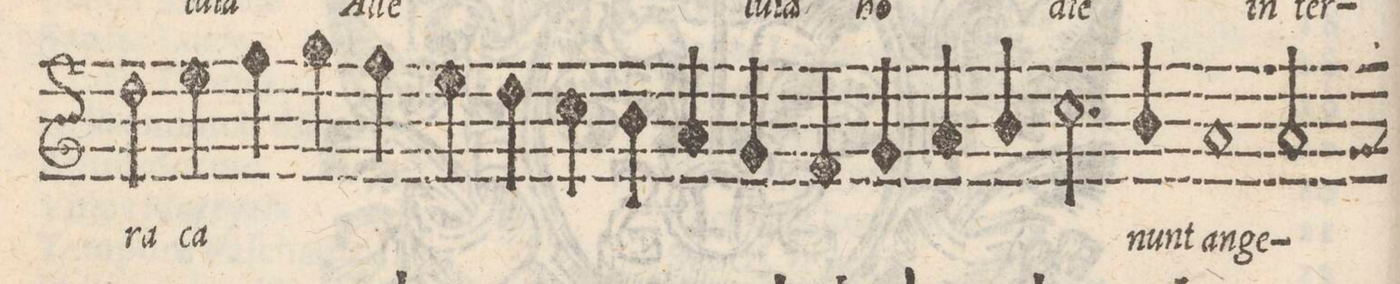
**kern	**text
*I"CANTVS	*
*clefG2	*
*k[]	*
*met(C|)	*
*M2/1	*
2dd\	-ra
=28-	=28-
4ee\	ca-
4ff\	.
4gg\	.
4ff\	.
4ee\	.
4dd\	.
4cc\	.
4b\	.
=29-	=29-
4a/	.
4g/	.
4f/	.
4g/	.
4a/	.
4b/	.
2.cc\	.
=30-	=30-
4b/	-nunt
1a	an-
2a/	-ge-
*custos:g	*
=31-	=31-
*-	*-
